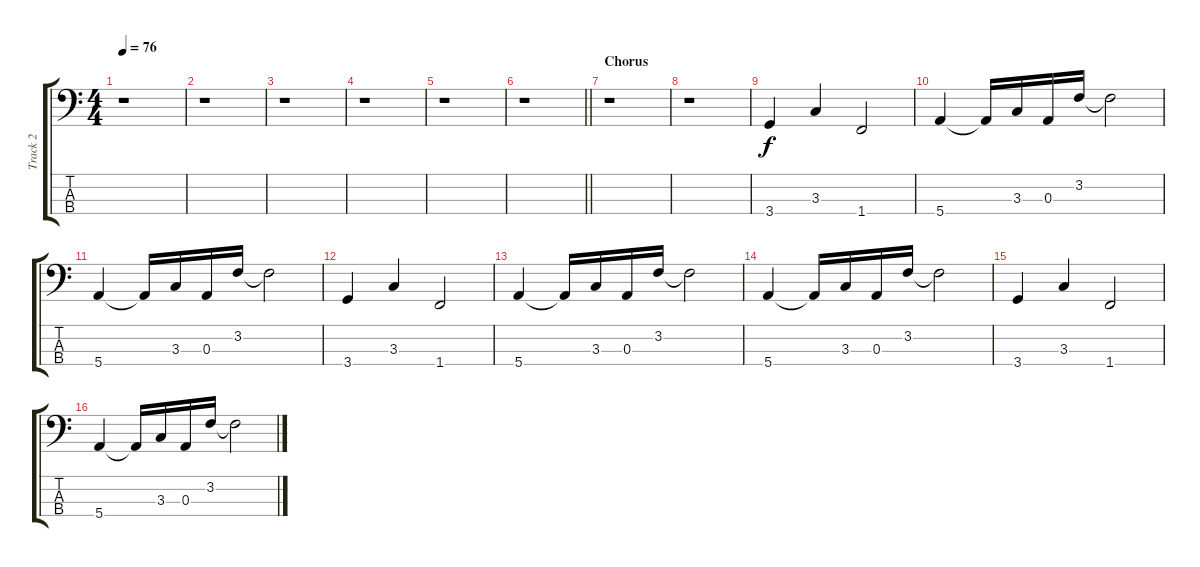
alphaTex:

\track ("Track 2" "Track 2") {instrument electricbassfinger}
\staff {score tabs}
\tuning (G2 D2 A1 E1) {hide}
\ts (4 4)
\tempo 76
\clef f4
\ks c
r.1{dy f} |
r.1 |
r.1 |
r.1 |
r.1 |
\barLineRight lightlight
r.1 |
\section ("" "Chorus")
r.1 |
r.1 |
3.4.4 3.3.4 1.4.2 |
5.4.4 5.4{t}.16 3.3.16 0.3.16 3.2.16 3.2{t}.2 |
5.4.4 5.4{t}.16 3.3.16 0.3.16 3.2.16 3.2{t}.2 |
3.4.4 3.3.4 1.4.2 |
5.4.4 5.4{t}.16 3.3.16 0.3.16 3.2.16 3.2{t}.2 |
5.4.4 5.4{t}.16 3.3.16 0.3.16 3.2.16 3.2{t}.2 |
3.4.4 3.3.4 1.4.2 |
5.4.4 5.4{t}.16 3.3.16 0.3.16 3.2.16 3.2{t}.2
